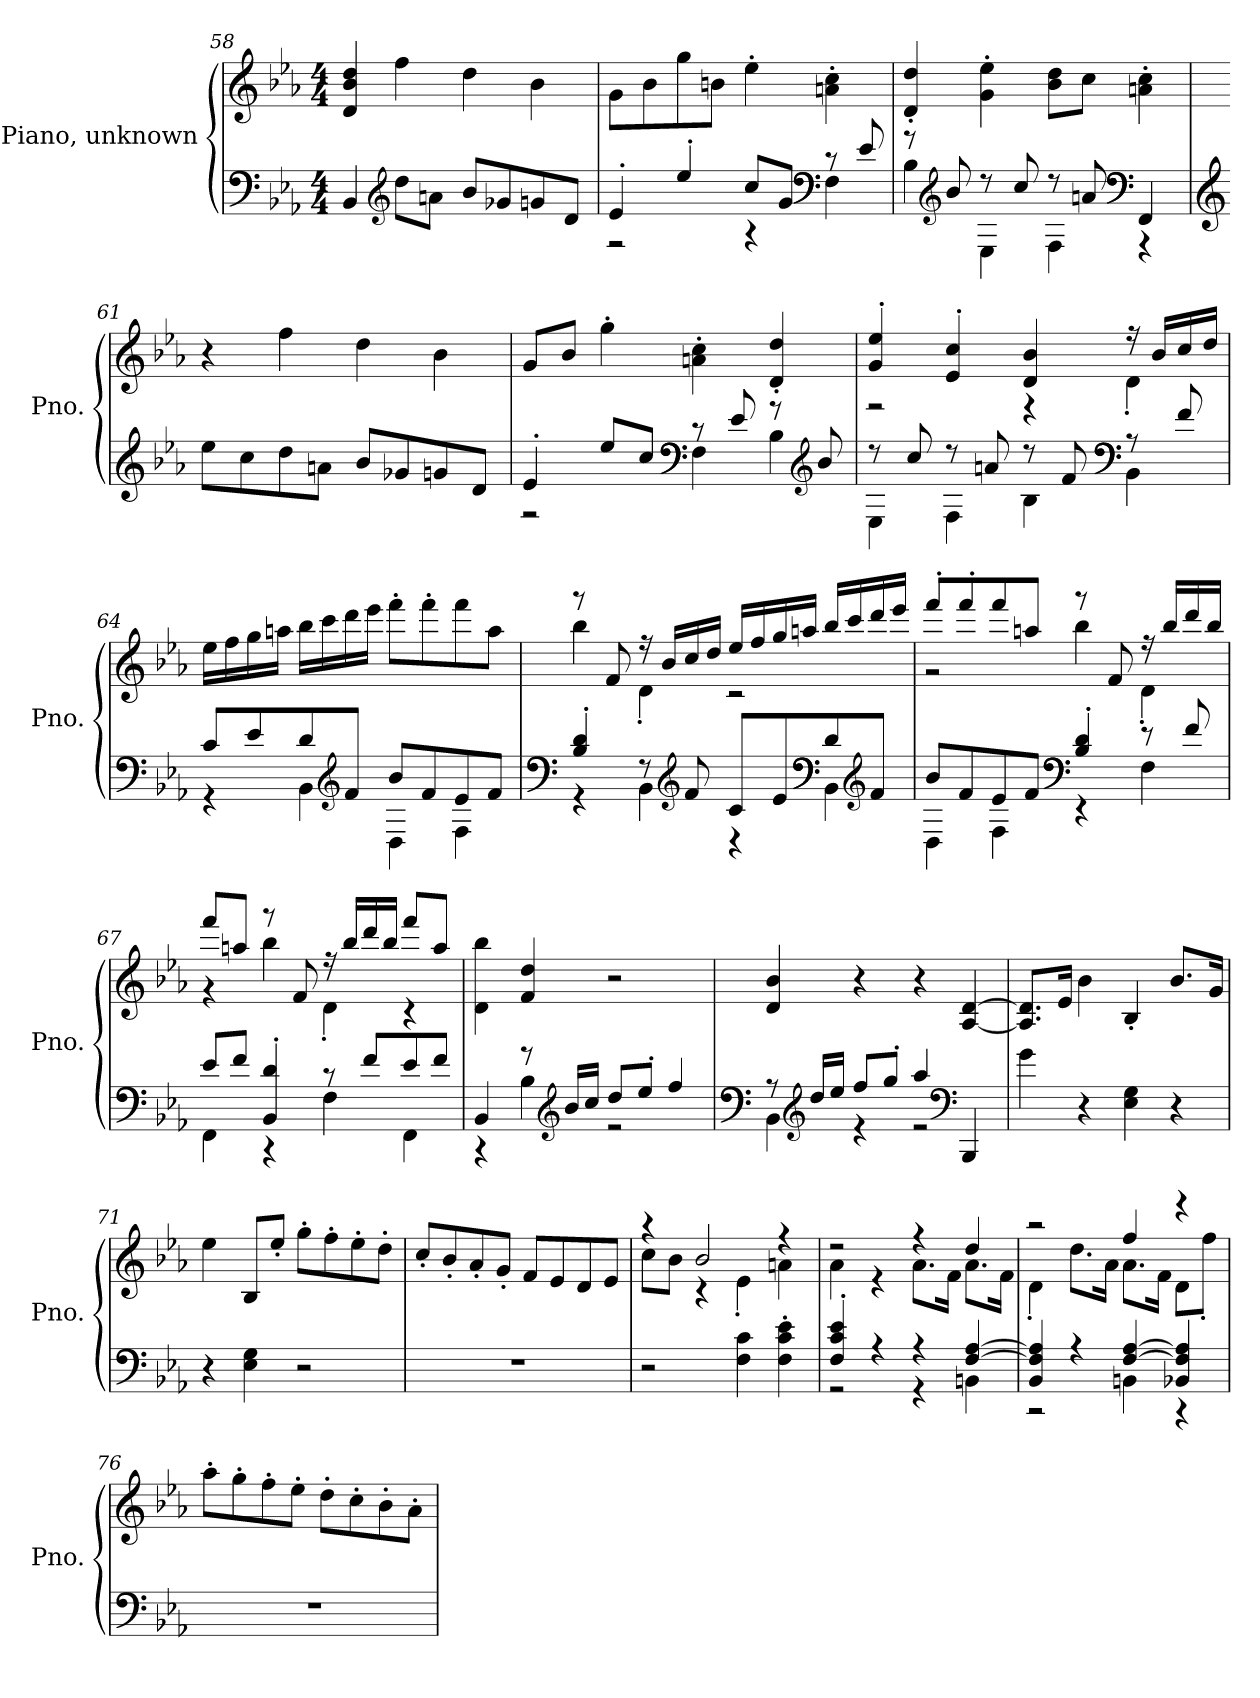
**kern	**kern
*part1	*part1
*staff2	*staff1
*I"Piano, unknown	*
*I'Pno.	*
*clefF4	*clefG2
*k[b-e-a-]	*k[b-e-a-]
*M4/4	*M4/4
=58	=58
4BB-/	4d/ 4b-/ 4dd/
*clefG2	*
8dd\L	4ff\
8an\J	.
8b-/L	4dd\
8g-X/	.
8gn/	4b-\
8d/J	.
=59	=59
*^	*
4e-'/	2r	8g\L
.	.	8b-\
4ee-'/	.	8gg\
.	.	8bn\J
8cc/L	4r	4ee-'\
8g/J	.	.
*clefF4	*	*
8r	4F\	4an\' 4cc\'
8e-/	.	.
!!LO:PB:g=z
=60	=60	=60
8r	4B-\	4d/' 4dd/'
*clefG2	*	*
8b-/	.	.
8r	4E-\	4g\' 4ee-\'
8cc/	.	.
8r	4F\	8b-\ 8dd\L
8an/	.	8cc\J
*clefF4	*	*
4FF/	4r	4an\' 4cc\'
*v	*v	*
=61	=61
*clefG2	*
8ee-\L	4r
8cc\	.
8dd\	4ff\
8an\J	.
8b-/L	4dd\
8g-X/	.
8gn/	4b-\
8d/J	.
=62	=62
*^	*
4e-'/	2r	8g/L
.	.	8b-/J
8ee-/L	.	4gg'\
8cc/J	.	.
*clefF4	*	*
8r	4F\	4an\' 4cc\'
8e-/	.	.
8r	4B-\	4d/' 4dd/'
*clefG2	*	*
8b-/	.	.
!!LO:LB:g=z
=63	=63	=63
*	*	*^
8r	4E-\	4g/' 4ee-/'	2r
8cc/	.	.	.
8r	4F\	4e-/' 4cc/'	.
8an/	.	.	.
8r	4B-\	4d/ 4b-/	4r
8f/	.	.	.
*clefF4	*	*	*
8r	4BB-\	16r	4d'\
.	.	16b-/LL	.
8f/	.	16cc/	.
.	.	16dd/JJ	.
*	*	*v	*v
=64	=64	=64
8c/L	4r	16ee-\LL
.	.	16ff\
8e-/	.	16gg\
.	.	16aan\JJ
8d/	4BB-\	16bb-\LL
.	.	16ccc\
*clefG2	*	*
8f/J	.	16ddd\
.	.	16eee-\JJ
8b-/L	4D\	8fff'\L
8f/	.	8fff'\
8e-/	4F\	8fff\
8f/J	.	8aa\J
!!LO:LB:g=z
=65	=65	=65
*clefF4	*	*
*	*	*^
4B-/' 4d/'	4r	8r	4bb-\
.	.	8f/	.
8r	4BB-\	16r	4d'\
.	.	16b-/LL	.
*clefG2	*	*	*
8f/	.	16cc/	.
.	.	16dd/JJ	.
8c/L	4r	16ee-/LL	2r
.	.	16ff/	.
8e-/	.	16gg/	.
.	.	16aan/JJ	.
*clefF4	*	*	*
8d/	4BB-\	16bb-/LL	.
.	.	16ccc/	.
*clefG2	*	*	*
8f/J	.	16ddd/	.
.	.	16eee-/JJ	.
=66	=66	=66	=66
8b-/L	4D\	8fff'/L	2r
8f/	.	8fff'/	.
8e-/	4F\	8fff/	.
8f/J	.	8aan/J	.
*clefF4	*	*	*
4B-/' 4d/'	4r	8r	4bb-\
.	.	8f/	.
8r	4F\	16r	4d'\
.	.	16bb-/LL	.
8f/	.	16ddd/	.
.	.	16bb-/JJ	.
!!LO:LB:g=z	!!
=67	=67	=67	=67
8e-/L	4FF\	8fff/L	4r
8f/J	.	8aan/J	.
4BB-/' 4d/'	4r	8r	4bb-\
.	.	8f/	.
8r	4F\	16r	4d'\
.	.	16bb-/LL	.
8f/L	.	16ddd/	.
.	.	16bb-/JJ	.
8e-/	4FF\	8fff/L	4r
8f/J	.	8aa/J	.
*	*	*v	*v
=68	=68	=68
4BB-/	4r	4d\ 4bb-\
8r	4B-\	4f/ 4dd/
*clefG2	*	*
16b-/LL	.	.
16cc/JJ	.	.
8dd/L	2r	2r
8ee-'/J	.	.
4ff/	.	.
=69	=69	=69
*clefF4	*	*
8r	4BB-\	4d/ 4b-/
*clefG2	*	*
16dd/LL	.	.
16ee-/JJ	.	.
8ff/L	4r	4r
8gg'/J	.	.
4aa-/	2r	4r
*clefF4	*	*
4BBB-/	.	[4A-/ [4d/
*v	*v	*
=70	=70
4g\	8.A-/] 8.d/]L
.	16e-/Jk
4r	4b-\
4E-\ 4G\	4B-'/
4r	8.b-/L
.	16g/Jk
!!LO:LB:g=z
=71	=71
4r	4ee-\
4E-\ 4G\	8B-/L
.	8ee-'/J
2r	8gg'\L
.	8ff'\
.	8ee-'\
.	8dd'\J
=72	=72
1r	8cc'/L
.	8b-'/
.	8a-'/
.	8g'/J
.	8f/L
.	8e-/
.	8d/
.	8e-/J
=73	=73
*	*^
2r	4r	8cc\L
.	.	8b-\J
.	2b-/	4r
4F\ 4c\	.	4e-'\
4F\' 4c\' 4e-\'	4r	4an\
=74	=74	=74
*^	*	*
4F/' 4c/' 4e-/'	2r	2r	4a-\
4r	.	.	4r
4r	4r	4r	8.a-\L
.	.	.	16f\Jk
[4F/ [4A-/	4BBn\	4dd/	8.a-\L
.	.	.	16f\Jk
=75	=75	=75	=75
4BB-/ 4F/] 4A-/]	2r	2r	4d'\
4r	.	.	8.dd\L
.	.	.	16a-\Jk
[4F/ [4A-/	4BBn\	4ff/	8.a-\L
.	.	.	16f\Jk
4BB-X/ 4F/] 4A-/]	4r	4r	8d\L
.	.	.	8ff'\J
*v	*v	*	*
*	*v	*v
!!LO:LB:g=z
=76	=76
1r	8aa-'\L
.	8gg'\
.	8ff'\
.	8ee-'\J
.	8dd'\L
.	8cc'\
.	8b-'\
.	8a-'\J
=	=
*-	*-
